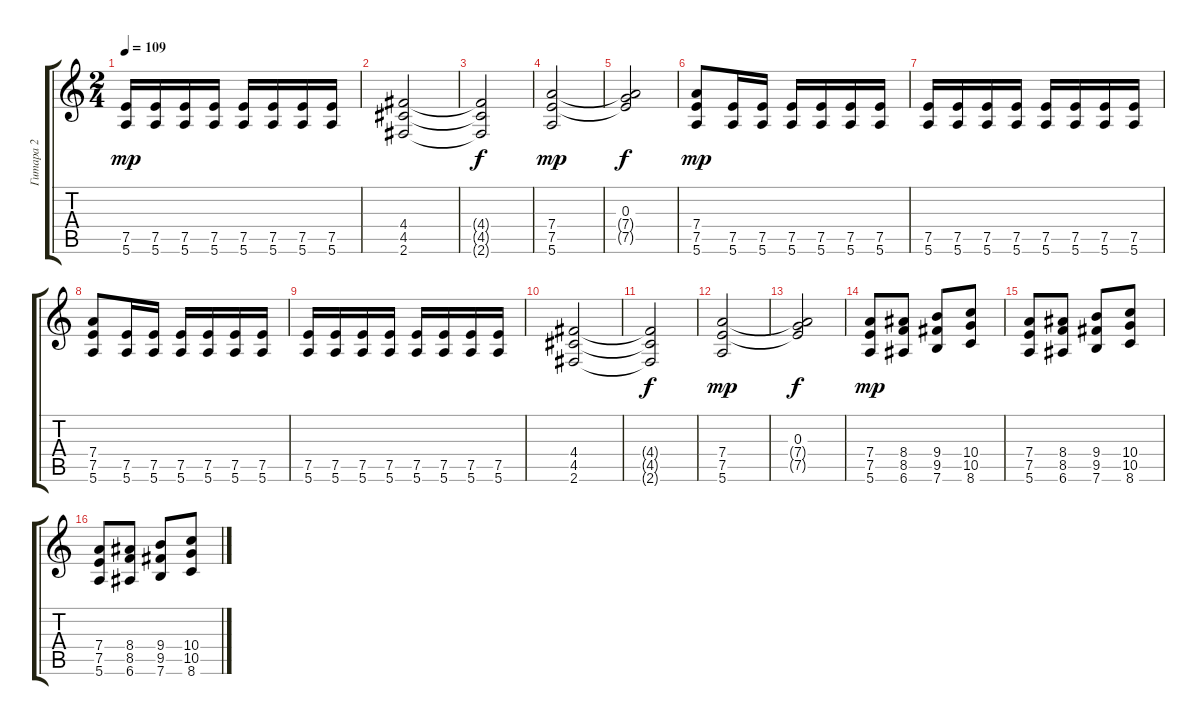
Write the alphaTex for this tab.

\track ("Гитара 2" "Гитара 2") {instrument electricguitarclean}
\staff {score tabs}
\tuning (E4 B3 G3 D3 A2 E2) {hide}
\ts (2 4)
\tempo 109
\clef g2
\ks c
(7.5 5.6).16{dy mp} (7.5 5.6).16 (7.5 5.6).16 (7.5 5.6).16 (7.5 5.6).16 (7.5 5.6).16 (7.5 5.6).16 (7.5 5.6).16 |
(4.4 4.5 2.6).2 |
(4.4{t} 4.5{t} 2.6{t}).2{dy f} |
(7.4 7.5 5.6).2{dy mp} |
(0.3 7.4{t} 7.5{t}).2{dy f} |
(7.4 7.5 5.6).8{dy mp} (7.5 5.6).16 (7.5 5.6).16 (7.5 5.6).16 (7.5 5.6).16 (7.5 5.6).16 (7.5 5.6).16 |
(7.5 5.6).16 (7.5 5.6).16 (7.5 5.6).16 (7.5 5.6).16 (7.5 5.6).16 (7.5 5.6).16 (7.5 5.6).16 (7.5 5.6).16 |
(7.4 7.5 5.6).8 (7.5 5.6).16 (7.5 5.6).16 (7.5 5.6).16 (7.5 5.6).16 (7.5 5.6).16 (7.5 5.6).16 |
(7.5 5.6).16 (7.5 5.6).16 (7.5 5.6).16 (7.5 5.6).16 (7.5 5.6).16 (7.5 5.6).16 (7.5 5.6).16 (7.5 5.6).16 |
(4.4 4.5 2.6).2 |
(4.4{t} 4.5{t} 2.6{t}).2{dy f} |
(7.4 7.5 5.6).2{dy mp} |
(0.3 7.4{t} 7.5{t}).2{dy f} |
(7.4 7.5 5.6).8{dy mp} (8.4 8.5 6.6).8 (9.4 9.5 7.6).8 (10.4 10.5 8.6).8 |
(7.4 7.5 5.6).8 (8.4 8.5 6.6).8 (9.4 9.5 7.6).8 (10.4 10.5 8.6).8 |
(7.4 7.5 5.6).8 (8.4 8.5 6.6).8 (9.4 9.5 7.6).8 (10.4 10.5 8.6).8
